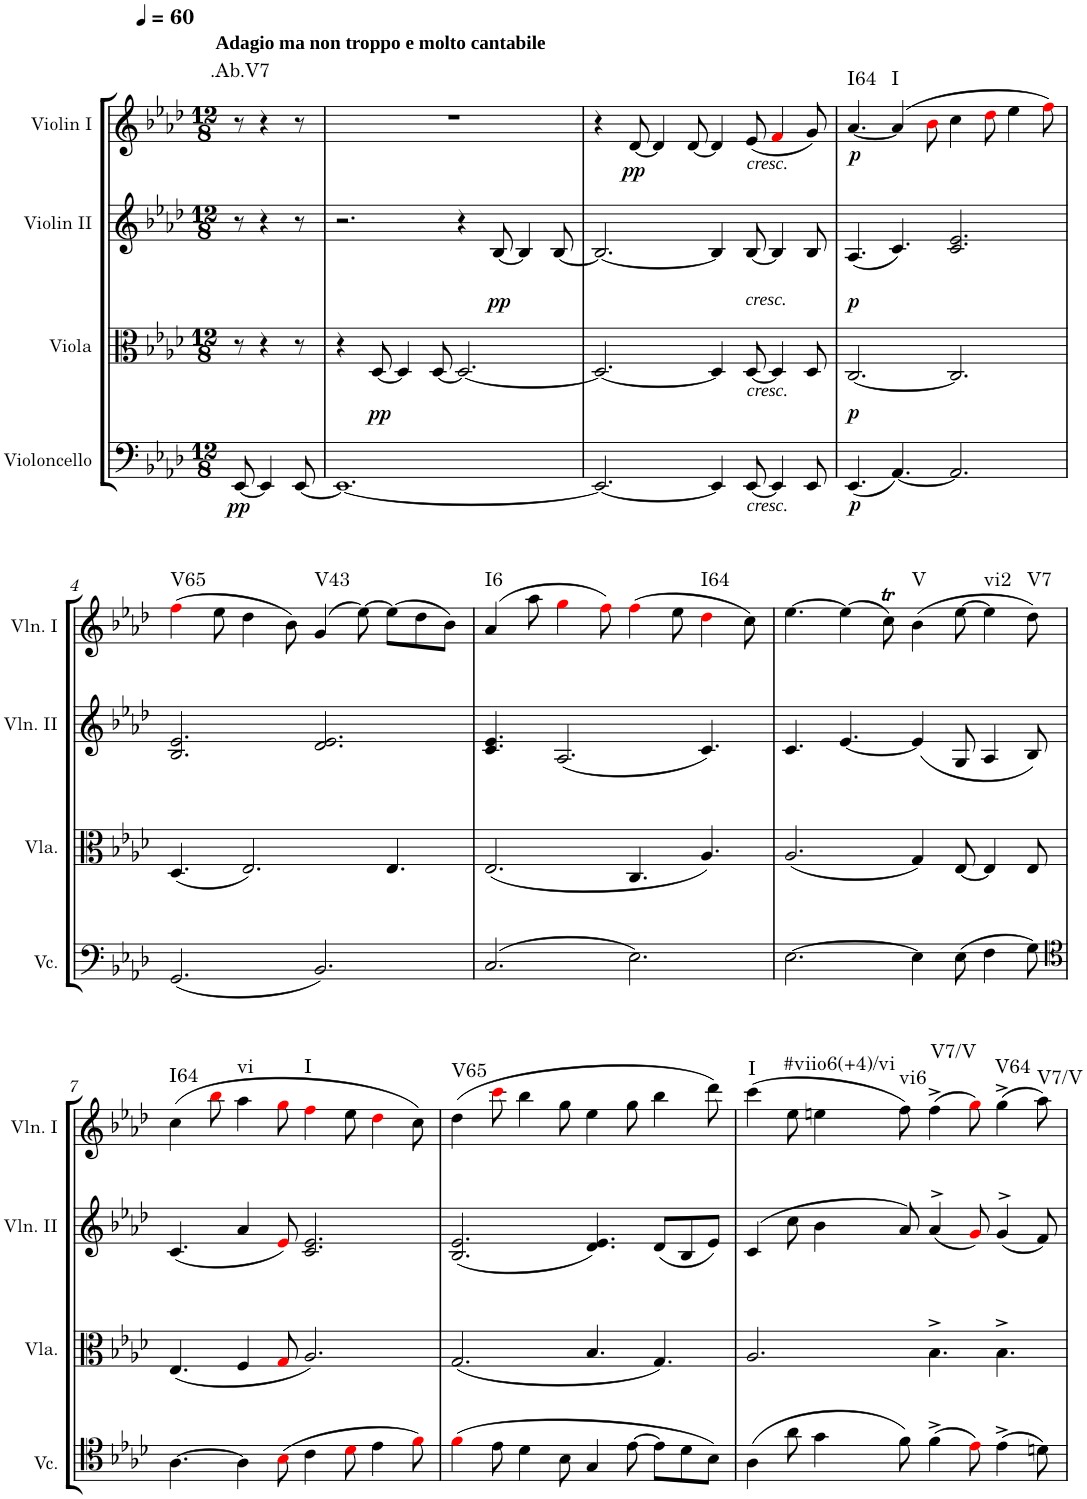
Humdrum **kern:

**kern	**dynam	**kern	**dynam	**kern	**kern	**dynam	**harte
*part4	*part4	*part3	*part3	*part2	*part1	*part1	*part1
*staff4	*staff4	*staff3	*staff3	*staff2	*staff1	*staff1	*
*I"Violoncello	*	*I"Viola	*	*I"Violin II	*I"Violin I	*	*
*I'Vc.	*	*I'Vla.	*	*I'Vln. II	*I'Vln. I	*	*
*clefF4	*	*clefC3	*	*clefG2	*clefG2	*	*
*k[b-e-a-d-]	*	*k[b-e-a-d-]	*	*k[b-e-a-d-]	*k[b-e-a-d-]	*	*
*A-:	*	*A-:	*	*A-:	*A-:	*	*
*M12/8	*	*M12/8	*	*M12/8	*M12/8	*	*
*MM60	*	*MM60	*	*MM60	*MM60	*	*
=	=	=	=	=	=	=	=
!	!	!	!	!	!LO:TX:a:B:t=Adagio ma non troppo e molto cantabile	!	!
!	!LO:DY:b	!	!	!	!	!	!LO:H:kt=.Ab.V7
[8EE-/	pp	8r	.	8r	8r	.	N
4EE-/]	.	4r	.	4r	4r	.	.
[8EE-/	.	8r	.	8r	8r	.	.
=1	=1	=1	=1	=1	=1	=1	=1
!	!LO:DY:a	!	!	!	!	!	!
1.EE-_	pp	4r	.	2.r	1.r	.	.
.	.	[8D-/	.	.	.	.	.
.	.	4D-/]	.	.	.	.	.
.	.	[8D-/	.	.	.	.	.
!	!	!	!LO:DY:a	!	!	!	!
.	.	2.D-/_	pp	4r	.	.	.
.	.	.	.	[8B-/	.	.	.
.	.	.	.	4B-/]	.	.	.
.	.	.	.	[8B-/	.	.	.
=2	=2	=2	=2	=2	=2	=2	=2
2.EE-/_	.	2.D-/_	.	2.B-/_	4r	.	.
!	!	!	!	!	!	!LO:DY:b	!
.	.	.	.	.	[8d-/	pp	.
.	.	.	.	.	4d-/]	.	.
.	.	.	.	.	[8d-/	.	.
4EE-/]	.	4D-/]	.	4B-/]	4d-/]	.	.
!	!	!	!	!	!LO:TX:b:i:t=cresc.	!	!
!	!	!LO:TX:b:i:t=cresc.	!	!	!	!	!
!	!	!LO:TX:a:i:t=cresc.	!	!	!	!	!
!LO:TX:b:i:t=cresc.	!	!	!	!	!	!	!
[8EE-/	.	[8D-/	.	[8B-/	(8e-/	.	.
4EE-/]	.	4D-/]	.	4B-/]	4fi/	.	.
8EE-/	.	8D-/	.	8B-/	8g/)	.	.
=3	=3	=3	=3	=3	=3	=3	=3
!	!LO:DY:b	!	!	!	!	!	!
!	!LO:DY:n=1:a	!	!LO:DY:a	!	!	!LO:DY:b	!LO:H:kt=I64
(4.EE-/	p p	[2.C/	p	(4.A-/	[4.a-/	p	N
!	!	!	!	!	!	!	!LO:H:kt=I
[4.AA-/)	.	.	.	4.c/)	(4a-/]	.	N
.	.	.	.	.	8b-i\	.	.
2.AA-/]	.	2.C/]	.	2.c/ 2.e-/	4cc\	.	.
.	.	.	.	.	8dd-i\	.	.
.	.	.	.	.	4ee-\	.	.
.	.	.	.	.	8ffi\)	.	.
!!LO:LB:g=z
=4	=4	=4	=4	=4	=4	=4	=4
!	!	!	!	!	!	!	!LO:H:kt=V65
(2.GG/	.	(4.D-/	.	2.B-/ 2.e-/	(4ffi\	.	N
.	.	.	.	.	8ee-\	.	.
.	.	2.E-/)	.	.	4dd-\	.	.
.	.	.	.	.	8b-\)	.	.
!	!	!	!	!	!	!	!LO:H:kt=V43
2.BB-/)	.	.	.	2.d-/ 2.e-/	(4g/	.	N
.	.	.	.	.	[8ee-\)	.	.
.	.	4.E-/	.	.	(8ee-\L]	.	.
.	.	.	.	.	8dd-\	.	.
.	.	.	.	.	8b-\J)	.	.
=5	=5	=5	=5	=5	=5	=5	=5
!	!	!	!	!	!	!	!LO:H:kt=I6
(2.C/	.	(2.E-/	.	4.c/ 4.e-/	(4a-/	.	N
.	.	.	.	.	8aa-\	.	.
.	.	.	.	(2.A-/	4ggi\	.	.
.	.	.	.	.	8ffi\)	.	.
2.E-\)	.	4.C/	.	.	(4ffi\	.	.
.	.	.	.	.	8ee-\	.	.
!	!	!	!	!	!	!	!LO:H:kt=I64
.	.	4.A-/)	.	4.c/)	4dd-i\	.	N
.	.	.	.	.	8cc\)	.	.
=6	=6	=6	=6	=6	=6	=6	=6
[2.E-\	.	(2.A-/	.	4.c/	[4.ee-\	.	.
.	.	.	.	[4.e-/	(4ee-\]	.	.
.	.	.	.	.	8cct\)	.	.
!	!	!	!	!	!	!	!LO:H:kt=V
4E-\]	.	4G/)	.	(4e-/]	(4b-\	.	N
(8E-\	.	[8E-/	.	8G/	[8ee-\	.	.
!	!	!	!	!	!	!	!LO:H:kt=vi2
4F\	.	4E-/]	.	4A-/	4ee-\]	.	N
!	!	!	!	!	!	!	!LO:H:kt=V7
8G\)	.	8E-/	.	8B-/)	8dd-\)	.	N
!!LO:LB:g=z
=7	=7	=7	=7	=7	=7	=7	=7
*clefC4	*	*	*	*	*	*	*
!	!	!	!	!	!	!	!LO:H:kt=I64
[4.A-\	.	(4.E-/	.	(4.c/	(4cc\	.	N
.	.	.	.	.	8bb-i\	.	.
!	!	!	!	!	!	!	!LO:H:kt=vi
4A-\]	.	4F/	.	4a-/	4aa-\	.	N
(8B-i\	.	8Gi/	.	8e-i/)	8ggi\	.	.
!	!	!	!	!	!	!	!LO:H:kt=I
4c\	.	2.A-/)	.	2.c/ 2.e-/	4ffi\	.	N
8d-i\	.	.	.	.	8ee-\	.	.
4e-\	.	.	.	.	4dd-i\	.	.
8fi\)	.	.	.	.	8cc\)	.	.
=8	=8	=8	=8	=8	=8	=8	=8
!	!	!	!	!	!	!	!LO:H:kt=V65
(4fi\	.	(2.G/	.	(2.B-/ 2.e-/	(4dd-\	.	N
8e-\	.	.	.	.	8ccci\	.	.
4d-\	.	.	.	.	4bb-\	.	.
8B-\	.	.	.	.	8gg\	.	.
4G/	.	4.B-/	.	4.d-/ 4.e-/)	4ee-\	.	.
[8e-\	.	.	.	.	8gg\	.	.
8e-\L]	.	4.G/)	.	(8d-/L	4bb-\	.	.
8d-\	.	.	.	8B-/	.	.	.
8B-\J)	.	.	.	8e-/J)	8ddd-\)	.	.
=9	=9	=9	=9	=9	=9	=9	=9
!	!	!	!	!	!	!	!LO:H:kt=I
(4A-\	.	2.A-/	.	(4c/	(4ccc\	.	N
8a-\	.	.	.	8cc\	8ee-\	.	.
!	!	!	!	!	!	!	!LO:H:kt=#viio6(+4)/vi
4g\	.	.	.	4b-\	4een\	.	N
!	!	!	!	!	!	!	!LO:H:kt=vi6
8f\)	.	.	.	8a-/)	8ff\)	.	N
!	!	!	!	!	!	!	!LO:H:kt=V7/V
(4f^\	.	4.B-^\	.	(4a-^>/	(4ff^\	.	N
8e-i\)	.	.	.	8gi/)	8ggi\)	.	.
!	!	!	!	!	!	!	!LO:H:kt=V64
(4e-^\	.	4.B-^\	.	(4g^>/	(4gg^\	.	N
!	!	!	!	!	!	!	!LO:H:kt=V7/V
8dn\)	.	.	.	8f/)	8aa-\)	.	N
=	=	=	=	=	=	=	=
*-	*-	*-	*-	*-	*-	*-	*-
